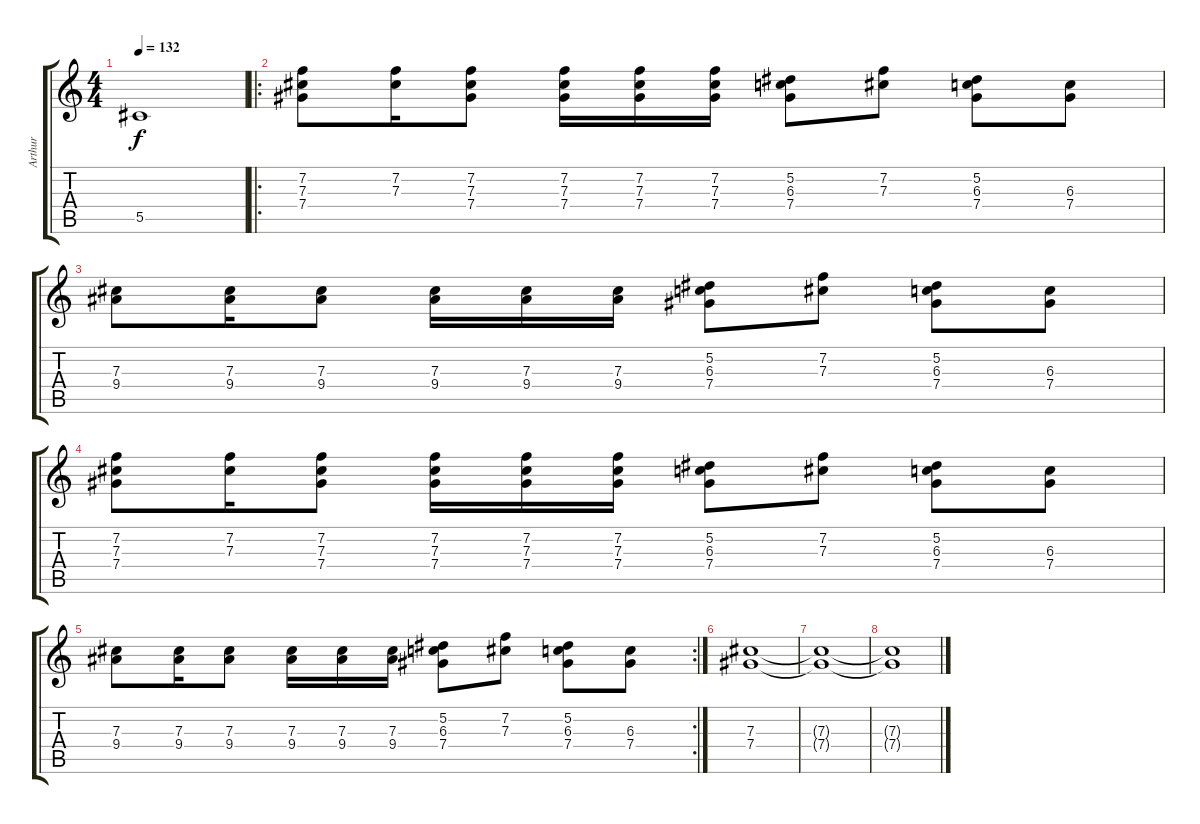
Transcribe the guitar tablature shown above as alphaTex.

\track ("Arthur" "Arthur") {instrument overdrivenguitar}
\staff {score tabs}
\tuning (Eb4 Bb3 Gb3 Db3 Ab2 Eb2) {hide}
\ts (4 4)
\tempo 132
\clef g2
\ks c
5.5{t}.1{dy f} |
\ro
(7.2 7.3 7.4).8{volume 11} (7.2 7.3).16 (7.2 7.3 7.4).8 (7.2 7.3 7.4).16 (7.2 7.3 7.4).16 (7.2 7.3 7.4).16 (5.2 6.3 7.4).8 (7.2 7.3).8 (5.2 6.3 7.4).8 (6.3 7.4).8 |
(7.3 9.4).8 (7.3 9.4).16 (7.3 9.4).8 (7.3 9.4).16 (7.3 9.4).16 (7.3 9.4).16 (5.2 6.3 7.4).8 (7.2 7.3).8 (5.2 6.3 7.4).8 (6.3 7.4).8 |
(7.2 7.3 7.4).8 (7.2 7.3).16 (7.2 7.3 7.4).8 (7.2 7.3 7.4).16 (7.2 7.3 7.4).16 (7.2 7.3 7.4).16 (5.2 6.3 7.4).8 (7.2 7.3).8 (5.2 6.3 7.4).8 (6.3 7.4).8 |
\rc 2
(7.3 9.4).8 (7.3 9.4).16 (7.3 9.4).8 (7.3 9.4).16 (7.3 9.4).16 (7.3 9.4).16 (5.2 6.3 7.4).8 (7.2 7.3).8 (5.2 6.3 7.4).8 (6.3 7.4).8 |
(7.3 7.4).1 |
(7.3{t} 7.4{t}).1{volume 9} |
(7.3{t} 7.4{t}).1{volume 7}
